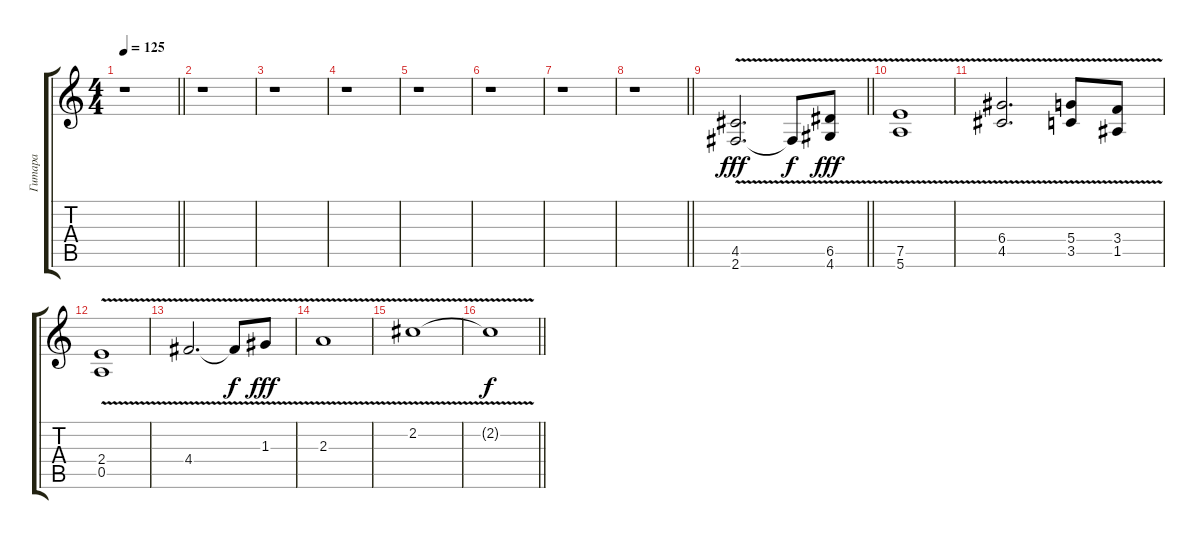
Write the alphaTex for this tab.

\track ("Гитара" "Гитара") {instrument distortionguitar}
\staff {score tabs}
\tuning (E4 B3 G3 D3 A2 E2) {hide}
\ts (4 4)
\tempo 125
\clef g2
\barLineRight lightlight
\ks c
r.1{dy fff} |
r.1 |
r.1 |
r.1 |
r.1 |
r.1 |
r.1 |
\barLineRight lightlight
r.1 |
\barLineRight lightlight
(4.5 2.6{v}).2{d balance 7} 2.6{t}.8{dy f} (6.5 4.6{v}).8{dy fff} |
(7.5{v} 5.6).1 |
(6.4 4.5{v}).2{d} (5.4 3.5{v}).8 (3.4 1.5{v}).8 |
(2.4 0.5{v}).1 |
4.4{v}.2{d} 4.4{t}.8{dy f} 1.3{v}.8{dy fff} |
2.3{v}.1 |
2.2{v}.1 |
\barLineRight lightlight
2.2{t}.1{dy f}
